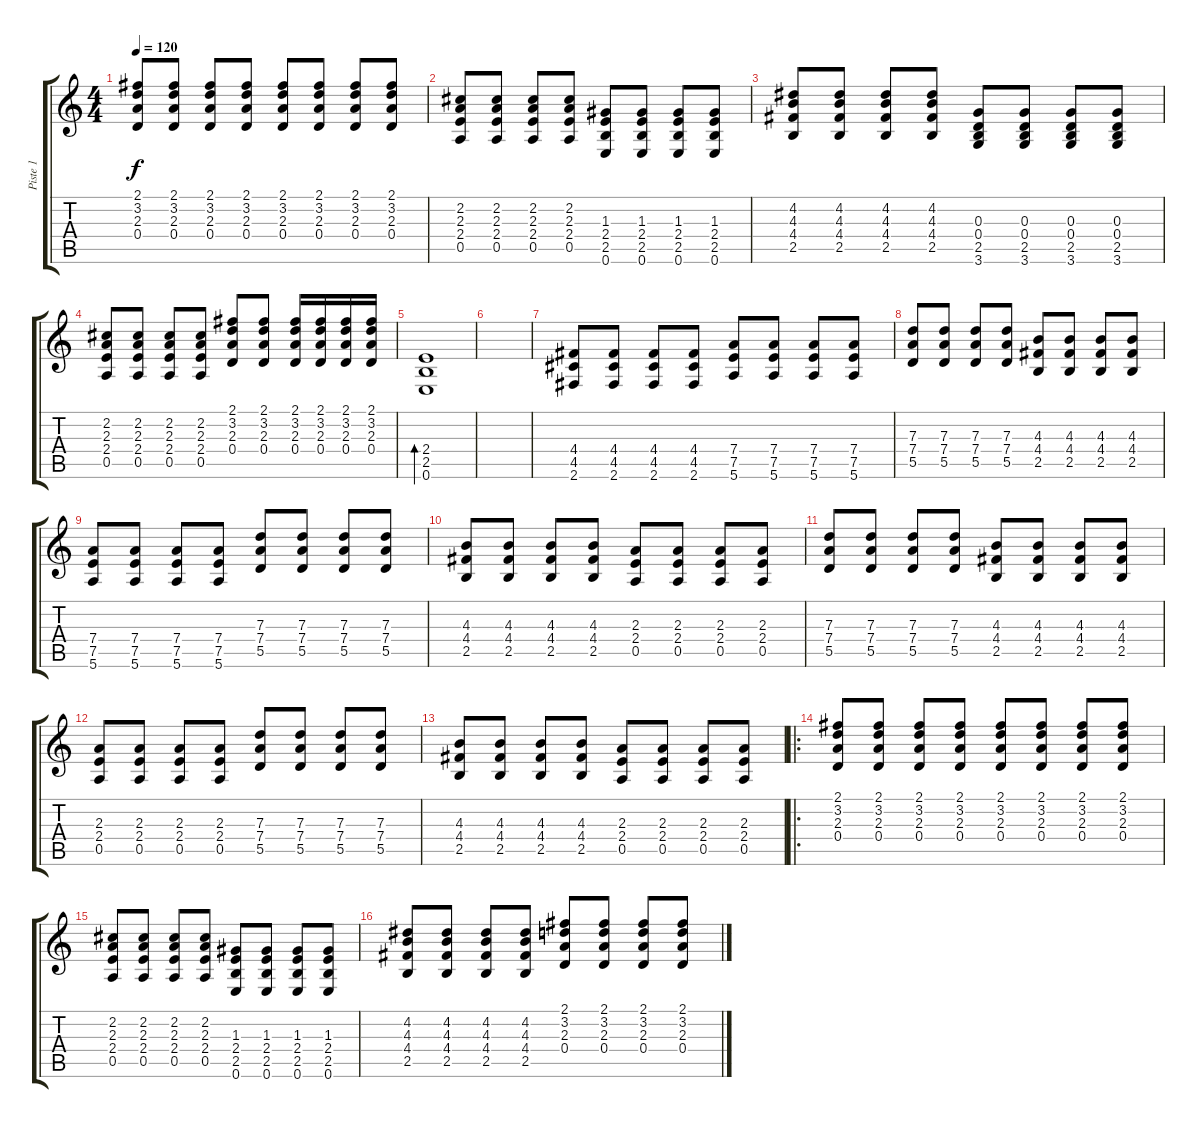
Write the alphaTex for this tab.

\track ("Piste 1" "Piste 1") {instrument acousticguitarsteel}
\staff {score tabs}
\tuning (E4 B3 G3 D3 A2 E2) {hide}
\ts (4 4)
\tempo 120
\clef g2
\ks c
(2.1 3.2 2.3 0.4).8{dy f} (2.1 3.2 2.3 0.4).8 (2.1 3.2 2.3 0.4).8 (2.1 3.2 2.3 0.4).8 (2.1 3.2 2.3 0.4).8 (2.1 3.2 2.3 0.4).8 (2.1 3.2 2.3 0.4).8 (2.1 3.2 2.3 0.4).8 |
(2.2 2.3 2.4 0.5).8 (2.2 2.3 2.4 0.5).8 (2.2 2.3 2.4 0.5).8 (2.2 2.3 2.4 0.5).8 (1.3 2.4 2.5 0.6).8 (1.3 2.4 2.5 0.6).8 (1.3 2.4 2.5 0.6).8 (1.3 2.4 2.5 0.6).8 |
(4.2 4.3 4.4 2.5).8 (4.2 4.3 4.4 2.5).8 (4.2 4.3 4.4 2.5).8 (4.2 4.3 4.4 2.5).8 (0.3 0.4 2.5 3.6).8 (0.3 0.4 2.5 3.6).8 (0.3 0.4 2.5 3.6).8 (0.3 0.4 2.5 3.6).8 |
(2.2 2.3 2.4 0.5).8 (2.2 2.3 2.4 0.5).8 (2.2 2.3 2.4 0.5).8 (2.2 2.3 2.4 0.5).8 (2.1 3.2 2.3 0.4).8 (2.1 3.2 2.3 0.4).8 (2.1 3.2 2.3 0.4).16 (2.1 3.2 2.3 0.4).16 (2.1 3.2 2.3 0.4).16 (2.1 3.2 2.3 0.4).16 |
(2.4 2.5 0.6).1{bd 480} |
|
(4.4 4.5 2.6).8{volume 9 instrument electricguitarclean} (4.4 4.5 2.6).8 (4.4 4.5 2.6).8 (4.4 4.5 2.6).8 (7.4 7.5 5.6).8 (7.4 7.5 5.6).8 (7.4 7.5 5.6).8 (7.4 7.5 5.6).8 |
(7.3 7.4 5.5).8 (7.3 7.4 5.5).8 (7.3 7.4 5.5).8 (7.3 7.4 5.5).8 (4.3 4.4 2.5).8 (4.3 4.4 2.5).8 (4.3 4.4 2.5).8 (4.3 4.4 2.5).8 |
(7.4 7.5 5.6).8 (7.4 7.5 5.6).8 (7.4 7.5 5.6).8 (7.4 7.5 5.6).8 (7.3 7.4 5.5).8 (7.3 7.4 5.5).8 (7.3 7.4 5.5).8 (7.3 7.4 5.5).8 |
(4.3 4.4 2.5).8 (4.3 4.4 2.5).8 (4.3 4.4 2.5).8 (4.3 4.4 2.5).8 (2.3 2.4 0.5).8 (2.3 2.4 0.5).8 (2.3 2.4 0.5).8 (2.3 2.4 0.5).8 |
(7.3 7.4 5.5).8 (7.3 7.4 5.5).8 (7.3 7.4 5.5).8 (7.3 7.4 5.5).8 (4.3 4.4 2.5).8 (4.3 4.4 2.5).8 (4.3 4.4 2.5).8 (4.3 4.4 2.5).8 |
(2.3 2.4 0.5).8{volume 9 instrument electricguitarclean} (2.3 2.4 0.5).8 (2.3 2.4 0.5).8 (2.3 2.4 0.5).8 (7.3 7.4 5.5).8 (7.3 7.4 5.5).8 (7.3 7.4 5.5).8 (7.3 7.4 5.5).8 |
(4.3 4.4 2.5).8 (4.3 4.4 2.5).8 (4.3 4.4 2.5).8 (4.3 4.4 2.5).8 (2.3 2.4 0.5).8 (2.3 2.4 0.5).8 (2.3 2.4 0.5).8 (2.3 2.4 0.5).8 |
\ro
(2.1 3.2 2.3 0.4).8{volume 8 instrument acousticguitarsteel} (2.1 3.2 2.3 0.4).8 (2.1 3.2 2.3 0.4).8 (2.1 3.2 2.3 0.4).8 (2.1 3.2 2.3 0.4).8 (2.1 3.2 2.3 0.4).8 (2.1 3.2 2.3 0.4).8 (2.1 3.2 2.3 0.4).8 |
(2.2 2.3 2.4 0.5).8 (2.2 2.3 2.4 0.5).8 (2.2 2.3 2.4 0.5).8 (2.2 2.3 2.4 0.5).8 (1.3 2.4 2.5 0.6).8 (1.3 2.4 2.5 0.6).8 (1.3 2.4 2.5 0.6).8 (1.3 2.4 2.5 0.6).8 |
(4.2 4.3 4.4 2.5).8 (4.2 4.3 4.4 2.5).8 (4.2 4.3 4.4 2.5).8 (4.2 4.3 4.4 2.5).8 (2.1 3.2 2.3 0.4).8 (2.1 3.2 2.3 0.4).8 (2.1 3.2 2.3 0.4).8 (2.1 3.2 2.3 0.4).8
